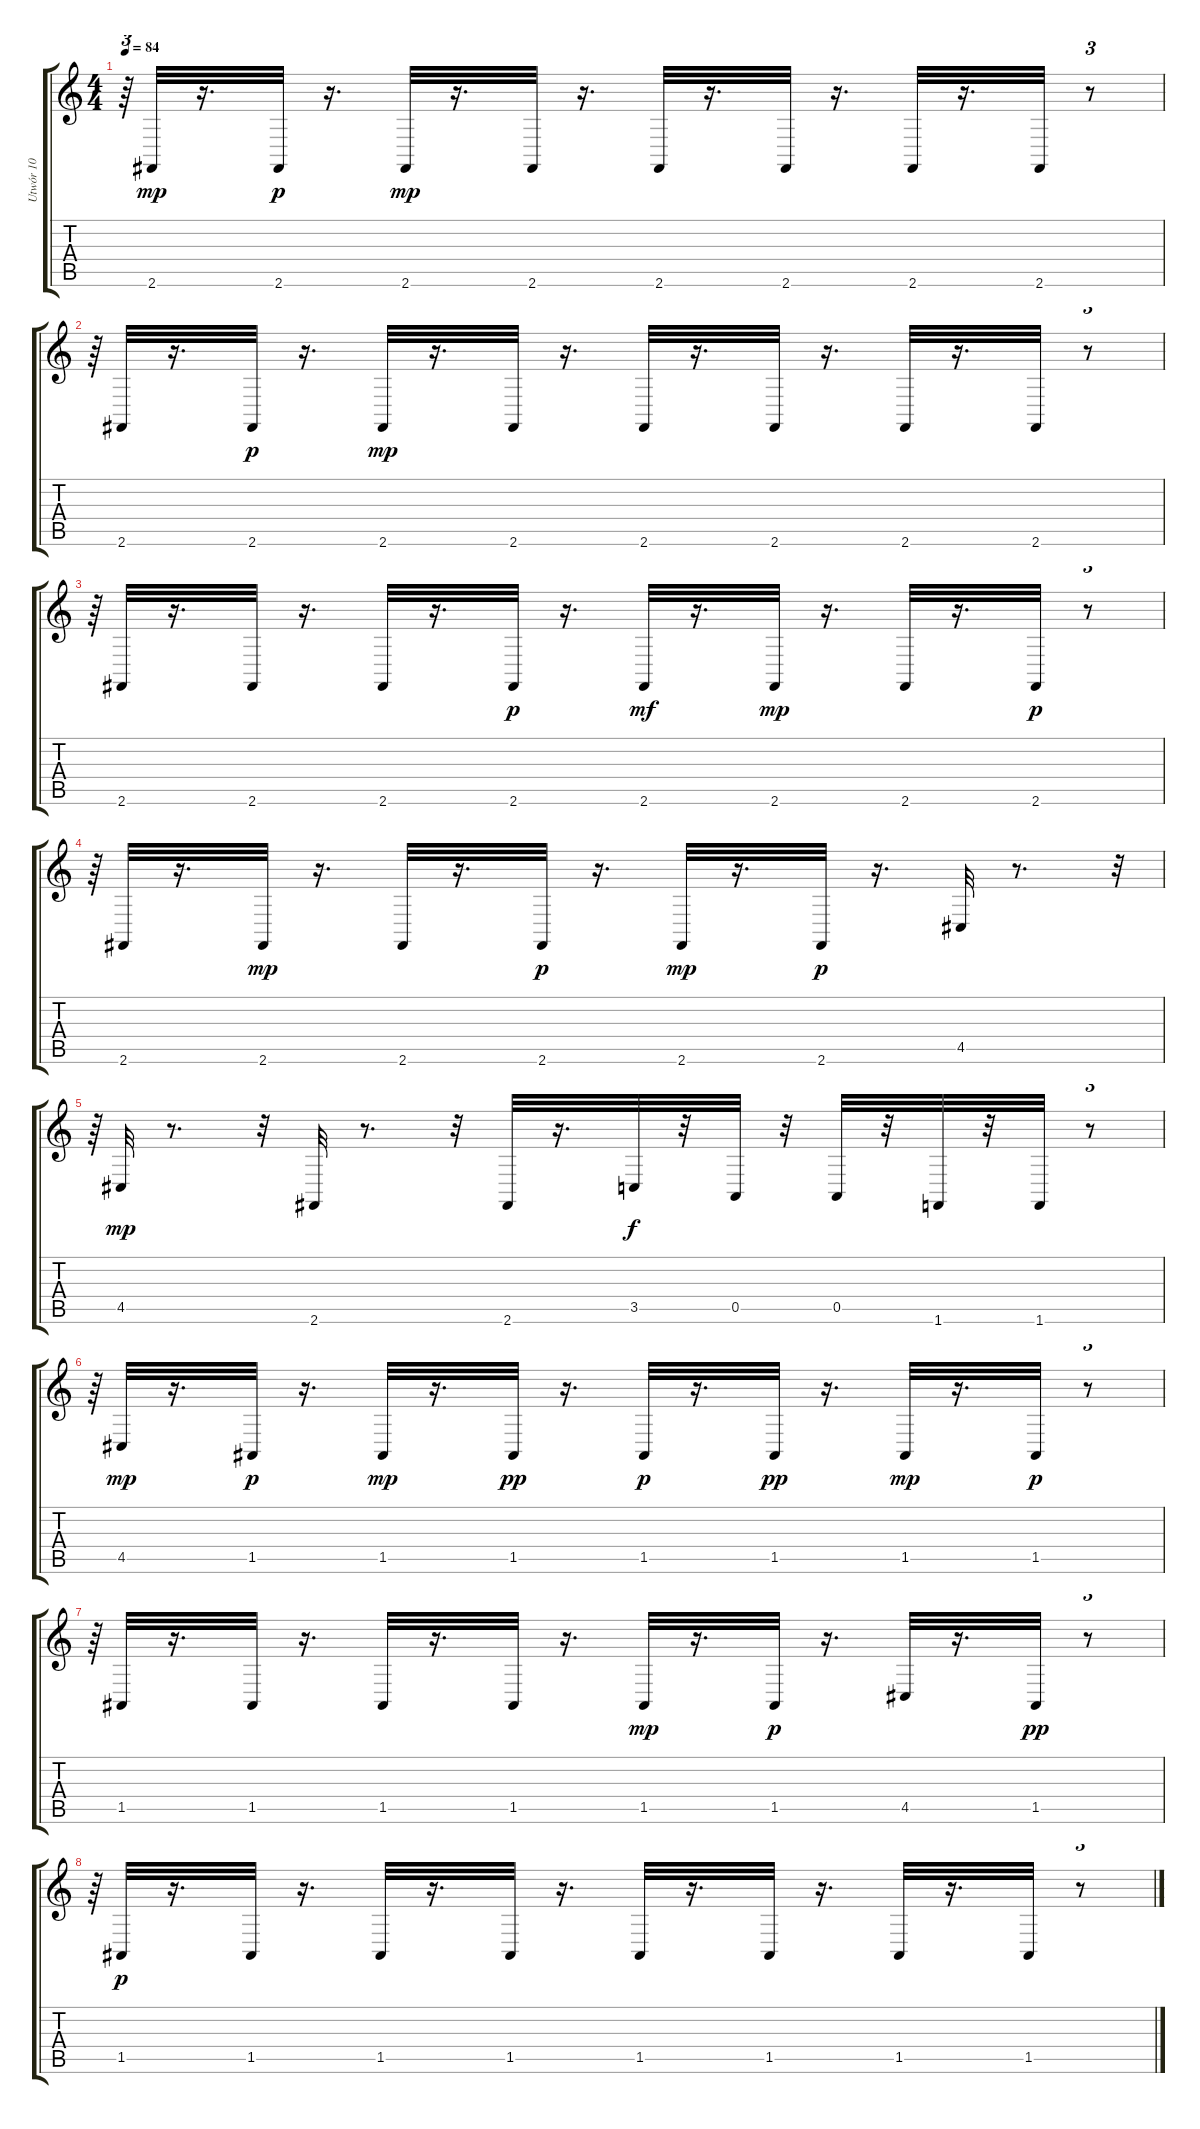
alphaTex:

\track ("Utwór 10" "Utwór 10") {instrument acousticgrandpiano}
\staff {score tabs}
\tuning (E4 B3 G3 D3 A2 E2) {hide}
\ts (4 4)
\tempo 84
\clef g2
\ks c
r.64{tu (3 2) dy p} 2.6.32{dy mp} r.16{d} 2.6.32{dy p} r.16{d} 2.6.32{dy mp} r.16{d} 2.6.32 r.16{d} 2.6.32 r.16{d} 2.6.32 r.16{d} 2.6.32 r.16{d} 2.6.32 r.8{tu (3 2)} |
r.64{tu (3 2)} 2.6.32 r.16{d} 2.6.32{dy p} r.16{d} 2.6.32{dy mp} r.16{d} 2.6.32 r.16{d} 2.6.32 r.16{d} 2.6.32 r.16{d} 2.6.32 r.16{d} 2.6.32 r.8{tu (3 2)} |
r.64{tu (3 2)} 2.6.32 r.16{d} 2.6.32 r.16{d} 2.6.32 r.16{d} 2.6.32{dy p} r.16{d} 2.6.32{dy mf} r.16{d} 2.6.32{dy mp} r.16{d} 2.6.32 r.16{d} 2.6.32{dy p} r.8{tu (3 2)} |
r.64{tu (3 2)} 2.6.32 r.16{d} 2.6.32{dy mp} r.16{d} 2.6.32 r.16{d} 2.6.32{dy p} r.16{d} 2.6.32{dy mp} r.16{d} 2.6.32{dy p} r.16{d} 4.5.32 r.8{d} r.32{tu (3 2)} |
r.64{tu (3 2)} 4.5.32{dy mp} r.8{d} r.32 2.6.32 r.8{d} r.32 2.6.32 r.16{d} 3.5.32{dy f} r.32 0.5.32 r.32 0.5.32 r.32 1.6.32 r.32 1.6.32 r.8{tu (3 2)} |
r.64{tu (3 2)} 4.5.32{dy mp} r.16{d} 1.5.32{dy p} r.16{d} 1.5.32{dy mp} r.16{d} 1.5.32{dy pp} r.16{d} 1.5.32{dy p} r.16{d} 1.5.32{dy pp} r.16{d} 1.5.32{dy mp} r.16{d} 1.5.32{dy p} r.8{tu (3 2)} |
r.64{tu (3 2)} 1.5.32 r.16{d} 1.5.32 r.16{d} 1.5.32 r.16{d} 1.5.32 r.16{d} 1.5.32{dy mp} r.16{d} 1.5.32{dy p} r.16{d} 4.5.32 r.16{d} 1.5.32{dy pp} r.8{tu (3 2)} |
r.64{tu (3 2)} 1.5.32{dy p} r.16{d} 1.5.32 r.16{d} 1.5.32 r.16{d} 1.5.32 r.16{d} 1.5.32 r.16{d} 1.5.32 r.16{d} 1.5.32 r.16{d} 1.5.32 r.8{tu (3 2)}
